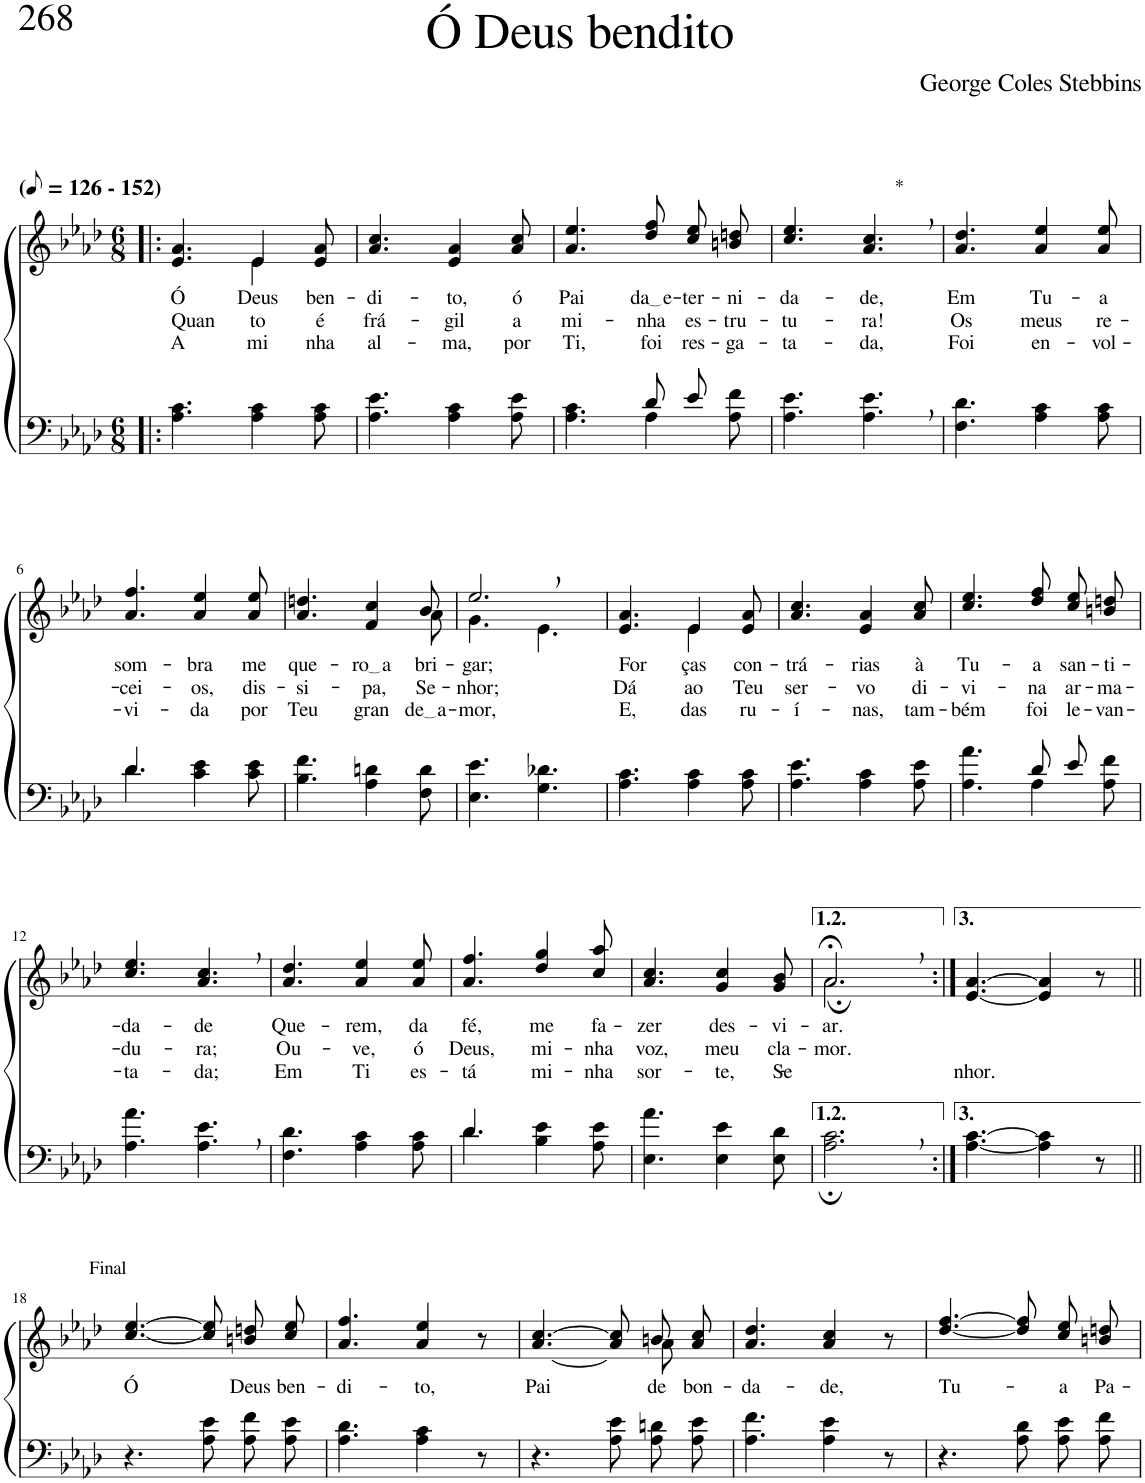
**kern	**kern	**text	**text	**text
*part2	*part1	*part1	*part1	*part1
*staff2	*staff1	*staff1	*staff1	*staff1
*I"Parte III e IV	*I"Parte I e II	*	*	*
*clefF4	*clefG2	*	*	*
*Trd2c3	*Trd2c3	*	*	*
*k[b-e-a-d-]	*k[b-e-a-d-]	*	*	*
*M6/8	*M6/8	*	*	*
*MM63	*MM63	*	*	*
=1!|:	=1!|:	=1!|:	=1!|:	=1!|:
!	!LO:TX:a:B:t=(	!	!	!
!	!LO:TX:a:B:t=- 152)	!	!	!
!	!	!LO:LY:b	!LO:LY:b	!LO:LY:b
*	*^	*	*	*
4.A-\ 4.c\	4.e-/ 4.a-/	4.ryy	Ó	Quan-	A
!	!	!	!LO:LY:b	!LO:LY:b	!LO:LY:b
4A-\ 4c\	4e-/	4e-\	Deus	-to	mi-
!	!	!	!LO:LY:b	!LO:LY:b	!LO:LY:b
8A-\ 8c\	8e-/ 8a-/	8ryy	ben-	é	-nha
=2	=2	=2	=2	=2	=2
!	!	!	!LO:LY:b	!LO:LY:b	!LO:LY:b
*	*v	*v	*	*	*
4.A-\ 4.e-\	4.a-/ 4.cc/	-di-	frá-	al-
!	!	!LO:LY:b	!LO:LY:b	!LO:LY:b
4A-\ 4c\	4e-/ 4a-/	-to,	-gil	-ma,
!	!	!LO:LY:b	!LO:LY:b	!LO:LY:b
8A-\ 8e-\	8a-/ 8cc/	ó	a	por
=3	=3	=3	=3	=3
*^	*	*	*	*
!	!	!	!LO:LY:b	!LO:LY:b	!LO:LY:b
4.ryy	4.A-\ 4.c\	4.a-/ 4.ee-/	Pai	mi-	Ti,
!	!	!	!LO:LY:b	!LO:LY:b	!LO:LY:b
8d-/L	4A-\	8dd-\ 8ff\L	da e	-nha	foi
!	!	!	!LO:LY:b	!LO:LY:b	!LO:LY:b
8e-/J	.	8cc\ 8ee-\	-ter-	es-	res-
!	!	!	!LO:LY:b	!LO:LY:b	!LO:LY:b
8ryy	8A-\ 8f\	8bn\ 8ddn\J	-ni-	-tru-	-ga-
=4	=4	=4	=4	=4	=4
!	!	!	!LO:LY:b	!LO:LY:b	!LO:LY:b
*v	*v	*	*	*	*
4.A-\ 4.e-\	4.cc/ 4.ee-/	-da-	-tu-	-ta-
!	!LO:TX:a:t=*	!	!	!
!	!	!LO:LY:b	!LO:LY:b	!LO:LY:b
4.A-\, 4.e-\,	4.a-/, 4.cc/,	-de,	-ra!	-da,
=5	=5	=5	=5	=5
!	!	!LO:LY:b	!LO:LY:b	!LO:LY:b
4.F\ 4.d-\	4.a-/ 4.dd-/	Em	Os	Foi
!	!	!LO:LY:b	!LO:LY:b	!LO:LY:b
4A-\ 4c\	4a-/ 4ee-/	Tu-	meus	en-
!	!	!LO:LY:b	!LO:LY:b	!LO:LY:b
8A-\ 8c\	8a-/ 8ee-/	-a	re-	-vol-
!!LO:LB:g=z
=6	=6	=6	=6	=6
*^	*	*	*	*
!	!	!	!LO:LY:b	!LO:LY:b	!LO:LY:b
4.d-/	4.d-\	4.a-/ 4.ff/	som-	-cei-	-vi-
!	!	!	!LO:LY:b	!LO:LY:b	!LO:LY:b
4.ryy	4c\ 4e-\	4a-/ 4ee-/	-bra	-os,	-da
!	!	!	!LO:LY:b	!LO:LY:b	!LO:LY:b
.	8c\ 8e-\	8a-/ 8ee-/	me	dis-	por
=7	=7	=7	=7	=7	=7
!	!	!	!LO:LY:b	!LO:LY:b	!LO:LY:b
*v	*v	*^	*	*	*
4.B-\ 4.f\	4.a-/ 4.ddn/	8ryy	que-	-si-	Teu
!	!	!	!LO:LY:b	!LO:LY:b	!LO:LY:b
*	*v	*v	*	*	*
4A-\ 4dn\	4f/ 4cc/	ro a	-pa,	gran-
*	*^	*	*	*
!	!	!	!LO:LY:b	!LO:LY:b	!LO:LY:b
8F\ 8d\	8b-/	8a-\	bri-	Se-	de a
=8	=8	=8	=8	=8	=8
!	!	!	!LO:LY:b	!LO:LY:b	!LO:LY:b
4.E-\ 4.e-\	2.ee-,/	4.g\	-gar;	-nhor;	-mor,
4.G\ 4.d-X\	.	4.e-\	.	.	.
=9	=9	=9	=9	=9	=9
!	!	!	!LO:LY:b	!LO:LY:b	!LO:LY:b
4.A-\ 4.c\	4.e-/ 4.a-/	4.ryy	For-	Dá	E,
!	!	!	!LO:LY:b	!LO:LY:b	!LO:LY:b
4A-\ 4c\	4e-/	4e-\	-ças	ao	das
!	!	!	!LO:LY:b	!LO:LY:b	!LO:LY:b
8A-\ 8c\	8e-/ 8a-/	8ryy	con-	Teu	ru-
=10	=10	=10	=10	=10	=10
!	!	!	!LO:LY:b	!LO:LY:b	!LO:LY:b
*	*v	*v	*	*	*
4.A-\ 4.e-\	4.a-/ 4.cc/	-trá-	ser-	-í-
!	!	!LO:LY:b	!LO:LY:b	!LO:LY:b
4A-\ 4c\	4e-/ 4a-/	-rias	-vo	nas,
!	!	!LO:LY:b	!LO:LY:b	!LO:LY:b
8A-\ 8e-\	8a-/ 8cc/	à	di-	tam-
=11	=11	=11	=11	=11
*^	*	*	*	*
!	!	!	!LO:LY:b	!LO:LY:b	!LO:LY:b
4.ryy	4.A-\ 4.a-\	4.cc/ 4.ee-/	Tu-	-vi-	-bém
!	!	!	!LO:LY:b	!LO:LY:b	!LO:LY:b
8d-/L	4A-\	8dd-\ 8ff\L	-a	-na	foi
!	!	!	!LO:LY:b	!LO:LY:b	!LO:LY:b
8e-/J	.	8cc\ 8ee-\	san-	ar-	le-
!	!	!	!LO:LY:b	!LO:LY:b	!LO:LY:b
8ryy	8A-\ 8f\	8bn\ 8ddn\J	-ti-	-ma-	-van-
!!LO:LB:g=z
=12	=12	=12	=12	=12	=12
!	!	!	!LO:LY:b	!LO:LY:b	!LO:LY:b
*v	*v	*	*	*	*
4.A-\ 4.a-\	4.cc/ 4.ee-/	-da-	-du-	-ta-
!	!	!LO:LY:b	!LO:LY:b	!LO:LY:b
4.A-\, 4.e-\,	4.a-/, 4.cc/,	-de	-ra;	-da;
=13	=13	=13	=13	=13
!	!	!LO:LY:b	!LO:LY:b	!LO:LY:b
4.F\ 4.d-\	4.a-/ 4.dd-/	Que-	Ou-	Em
!	!	!LO:LY:b	!LO:LY:b	!LO:LY:b
4A-\ 4c\	4a-/ 4ee-/	-rem,	-ve,	Ti
!	!	!LO:LY:b	!LO:LY:b	!LO:LY:b
8A-\ 8c\	8a-/ 8ee-/	da	ó	es-
=14	=14	=14	=14	=14
*^	*	*	*	*
!	!	!	!LO:LY:b	!LO:LY:b	!LO:LY:b
4.d-/	4.d-\	4.a-/ 4.ff/	fé,	Deus,	-tá
!	!	!	!LO:LY:b	!LO:LY:b	!LO:LY:b
4.ryy	4B-\ 4e-\	4dd-/ 4gg/	me	mi-	mi-
!	!	!	!LO:LY:b	!LO:LY:b	!LO:LY:b
.	8A-\ 8e-\	8cc/ 8aa-/	fa-	-nha	-nha
=15	=15	=15	=15	=15	=15
!	!	!	!LO:LY:b	!LO:LY:b	!LO:LY:b
*v	*v	*	*	*	*
4.E-\ 4.a-\	4.a-/ 4.cc/	-zer	voz,	sor-
!	!	!LO:LY:b	!LO:LY:b	!LO:LY:b
4E-\ 4e-\	4g/ 4cc/	des-	meu	-te,
!	!	!LO:LY:b	!LO:LY:b	!LO:LY:b
8E-\ 8d-\	8g/ 8b-/	-vi-	cla-	Se-
=16	=16	=16	=16	=16
!	!	!LO:LY:b	!LO:LY:b	!
*	*^	*	*	*
2.A-\;, 2.c\;,	2.a-;<,\	2.a-;/	-ar.	-mor.	.
=17:|!	=17:|!	=17:|!	=17:|!	=17:|!	=17:|!
!	!	!	!	!	!LO:LY:b
*	*v	*v	*	*	*
[4.A-\ [4.c\	[4.e-/ [4.a-/	.	.	-nhor.
4A-\] 4c\]	4e-/] 4a-/]	.	.	.
8r	8r	.	.	.
!!LO:LB:g=z
=18||	=18||	=18||	=18||	=18||
!	!LO:TX:a:t=Final	!	!	!
!	!	!LO:LY:b	!	!
4.r	[4.cc/ [4.ee-/	Ó	.	.
8A-\ 8e-\L	8cc]\ 8ee-]\L	.	.	.
!	!	!LO:LY:b	!	!
8A-\ 8f\	8bn\ 8ddn\	Deus	.	.
!	!	!LO:LY:b	!	!
8A-\ 8e-\J	8cc\ 8ee-\J	ben-	.	.
=19	=19	=19	=19	=19
!	!	!LO:LY:b	!	!
4.A-\ 4.d-\	4.a-/ 4.ff/	-di-	.	.
!	!	!LO:LY:b	!	!
4A-\ 4c\	4a-/ 4ee-/	-to,	.	.
8r	8r	.	.	.
=20	=20	=20	=20	=20
!	!	!LO:LY:b	!	!
*	*^	*	*	*
4.r	[4.a-/ [4.cc/	2ryy	Pai	.	.
8A-\ 8e-\L	8a-]\ 8cc]\L	.	.	.	.
!	!	!	!LO:LY:b	!	!
8A-\ 8dn\	8bn\	8a-\	de	.	.
!	!	!	!LO:LY:b	!	!
8A-\ 8e-\J	8a-\ 8cc\J	8ryy	bon-	.	.
=21	=21	=21	=21	=21	=21
!	!	!	!LO:LY:b	!	!
*	*v	*v	*	*	*
4.A-\ 4.f\	4.a-/ 4.dd-/	-da-	.	.
!	!	!LO:LY:b	!	!
4A-\ 4e-\	4a-/ 4cc/	-de,	.	.
8r	8r	.	.	.
=22	=22	=22	=22	=22
!	!	!LO:LY:b	!	!
4.r	[4.dd-/ [4.ff/	Tu-	.	.
8A-\ 8d-\L	8dd-]\ 8ff]\L	.	.	.
!	!	!LO:LY:b	!	!
8A-\ 8e-\	8cc\ 8ee-\	a	.	.
!	!	!LO:LY:b	!	!
8A-\ 8f\J	8bn\ 8ddn\J	Pa-	.	.
=	=	=	=	=
*-	*-	*-	*-	*-
